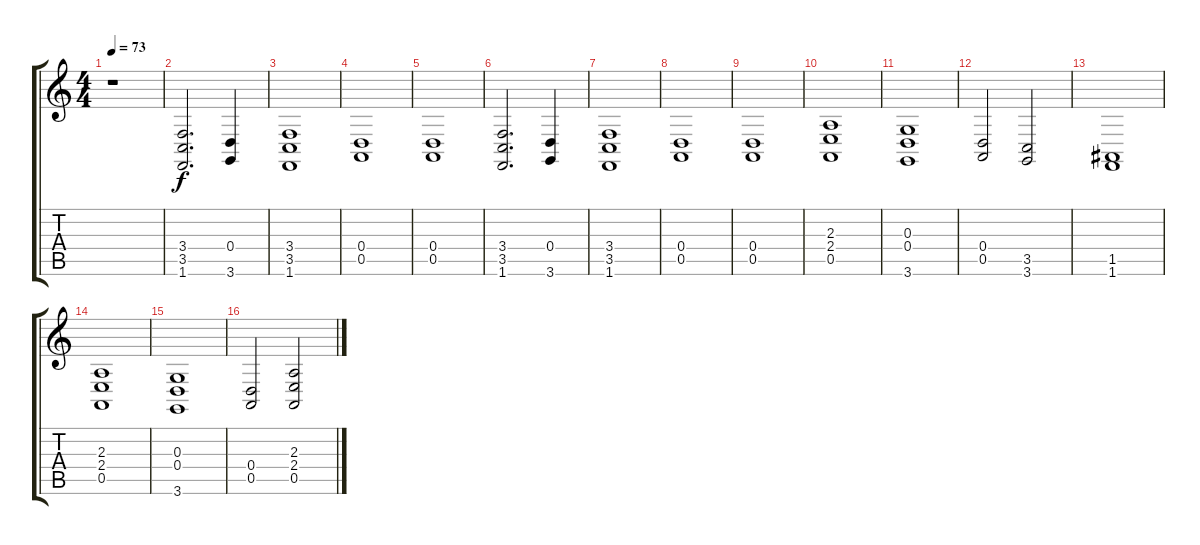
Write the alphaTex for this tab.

\track "" {instrument lead5charang}
\staff {score tabs}
\tuning (E4 B3 G3 D3 A2 E2) {hide}
\ts (4 4)
\tempo 73
\clef g2
\ks c
r.1{dy f} |
(3.4 3.5 1.6).2{d} (0.4 3.6).4 |
(3.4 3.5 1.6).1 |
(0.4 0.5).1 |
(0.4 0.5).1 |
(3.4 3.5 1.6).2{d} (0.4 3.6).4 |
(3.4 3.5 1.6).1 |
(0.4 0.5).1 |
(0.4 0.5).1 |
(2.3 2.4 0.5).1 |
(0.3 0.4 3.6).1 |
(0.4 0.5).2 (3.5 3.6).2 |
(1.5 1.6).1 |
(2.3 2.4 0.5).1 |
(0.3 0.4 3.6).1 |
(0.4 0.5).2 (2.3 2.4 0.5).2
